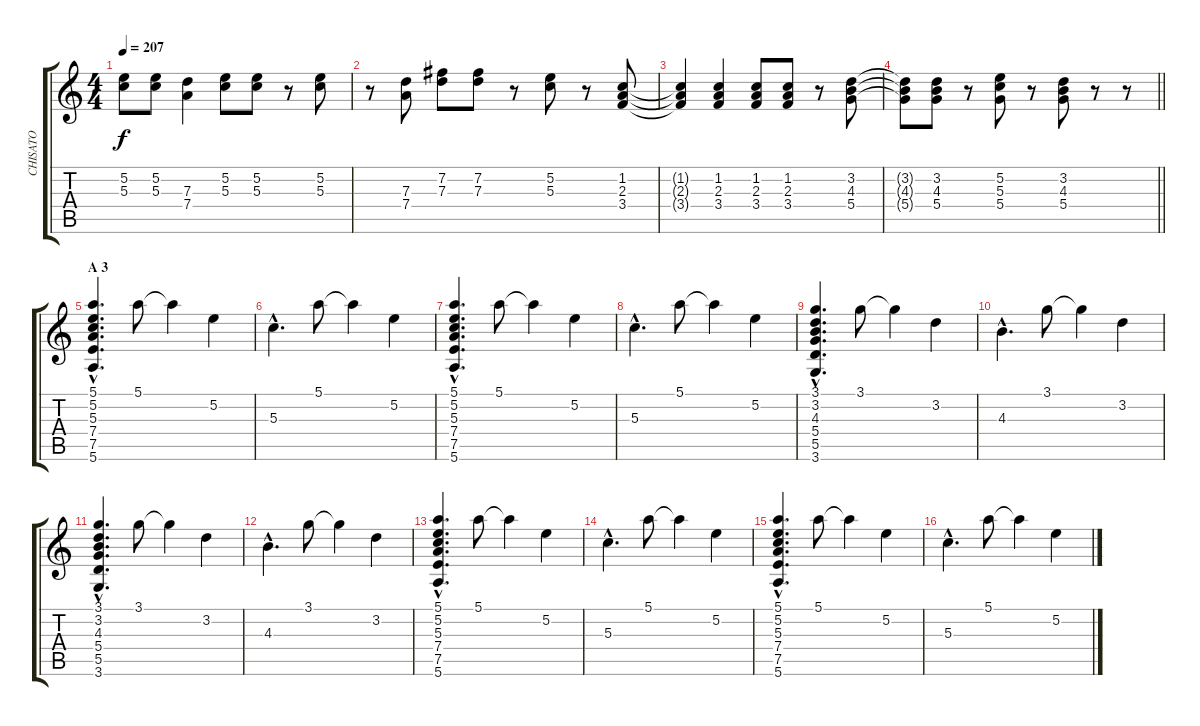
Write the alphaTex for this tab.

\track ("CHISATO" "CHISATO") {instrument distortionguitar}
\staff {score tabs}
\tuning (E4 B3 G3 D3 A2 E2) {hide}
\ts (4 4)
\tempo 207
\clef g2
\ks c
(5.2{t} 5.3{t}).8{dy f} (5.2 5.3).8 (7.3 7.4).4 (5.2 5.3).8 (5.2 5.3).8 r.8 (5.2 5.3).8 |
r.8 (7.3 7.4).8 (7.2 7.3).8 (7.2 7.3).8 r.8 (5.2 5.3).8 r.8 (1.2 2.3 3.4).8 |
(1.2{t} 2.3{t} 3.4{t}).4 (1.2 2.3 3.4).4 (1.2 2.3 3.4).8 (1.2 2.3 3.4).8 r.8 (3.2 4.3 5.4).8 |
\barLineRight lightlight
(3.2{t} 4.3{t} 5.4{t}).8 (3.2 4.3 5.4).8 r.8 (5.2 5.3 5.4).8 r.8 (3.2 4.3 5.4).8 r.8 r.8 |
\section ("" "A 3")
(5.1{hac} 5.2{hac} 5.3{hac} 7.4{hac} 7.5{hac} 5.6{hac}).4{d volume 10 instrument electricguitarclean} 5.1.8 5.1{t}.4 5.2.4 |
5.3{hac}.4{d} 5.1.8 5.1{t}.4 5.2.4 |
(5.1{hac} 5.2{hac} 5.3{hac} 7.4{hac} 7.5{hac} 5.6{hac}).4{d} 5.1.8 5.1{t}.4 5.2.4 |
5.3{hac}.4{d} 5.1.8 5.1{t}.4 5.2.4 |
(3.1{hac} 3.2{hac} 4.3{hac} 5.4{hac} 5.5{hac} 3.6{hac}).4{d} 3.1.8 3.1{t}.4 3.2.4 |
4.3{hac}.4{d} 3.1.8 3.1{t}.4 3.2.4 |
(3.1{hac} 3.2{hac} 4.3{hac} 5.4{hac} 5.5{hac} 3.6{hac}).4{d} 3.1.8 3.1{t}.4 3.2.4 |
4.3{hac}.4{d} 3.1.8 3.1{t}.4 3.2.4 |
(5.1{hac} 5.2{hac} 5.3{hac} 7.4{hac} 7.5{hac} 5.6{hac}).4{d volume 10 instrument electricguitarclean} 5.1.8 5.1{t}.4 5.2.4 |
5.3{hac}.4{d} 5.1.8 5.1{t}.4 5.2.4 |
(5.1{hac} 5.2{hac} 5.3{hac} 7.4{hac} 7.5{hac} 5.6{hac}).4{d} 5.1.8 5.1{t}.4 5.2.4 |
5.3{hac}.4{d} 5.1.8 5.1{t}.4 5.2.4
